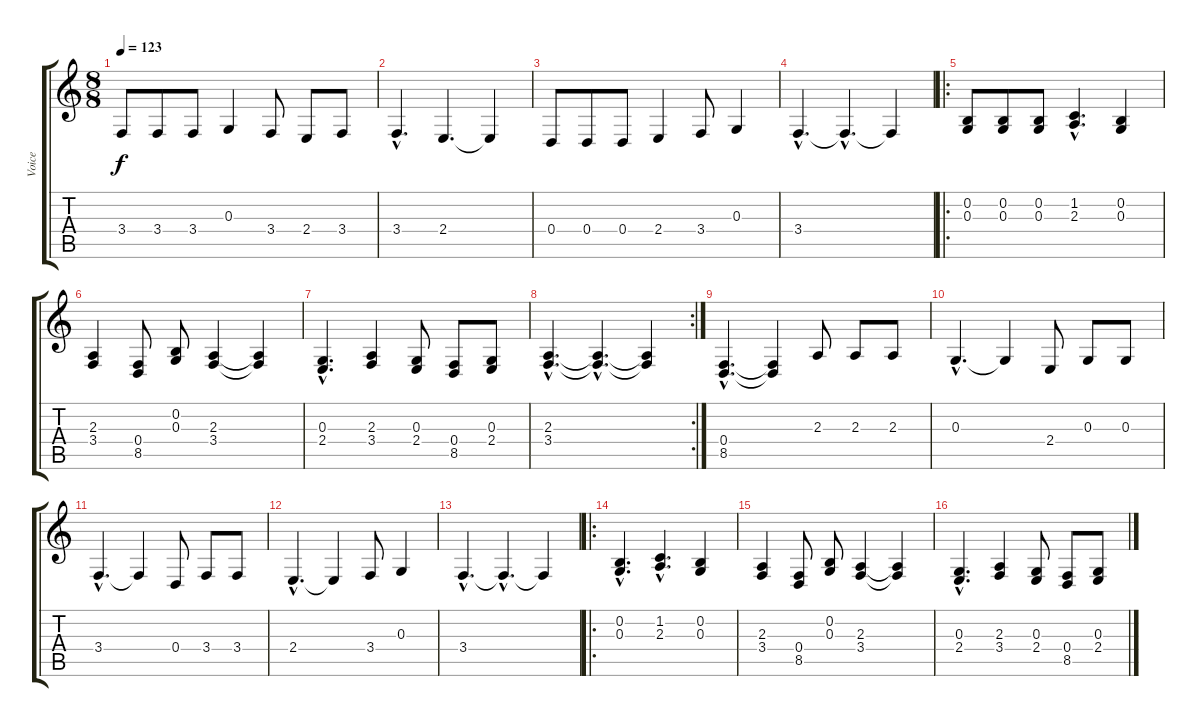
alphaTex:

\track ("Voice" "Voice") {instrument lead1square}
\staff {score tabs}
\tuning (E4 B3 G3 D3 A2 E2) {hide}
\ts (8 8)
\tempo 123
\clef g2
\ks c
3.4.8{dy f instrument lead1square} 3.4.8 3.4.8 0.3.4 3.4.8 2.4.8 3.4.8 |
3.4{hac}.4{d} 2.4.4{d} 2.4{t}.4 |
0.4.8 0.4.8 0.4.8 2.4.4 3.4.8 0.3.4 |
3.4{hac}.4{d} 3.4{hac t}.4{d} 3.4{t}.4 |
\ro
(0.2 0.3).8 (0.2 0.3).8 (0.2 0.3).8 (1.2{hac} 2.3{hac}).4{d} (0.2 0.3).4 |
(2.3 3.4).4 (0.4 8.5).8 (0.2 0.3).8 (2.3 3.4).4 (2.3{t} 3.4{t}).4 |
(0.3{hac} 2.4{hac}).4{d} (2.3 3.4).4 (0.3 2.4).8 (0.4 8.5).8 (0.3 2.4).8 |
\rc 2
(2.3{hac} 3.4{hac}).4{d} (2.3{hac t} 3.4{hac t}).4{d} (2.3{t} 3.4{t}).4 |
(0.4{hac} 8.5{hac}).4{d} (0.4{t} 8.5{t}).4 2.3.8 2.3.8 2.3.8 |
0.3{hac}.4{d} 0.3{t}.4 2.4.8 0.3.8 0.3.8 |
3.4{hac}.4{d} 3.4{t}.4 0.4.8 3.4.8 3.4.8 |
2.4{hac}.4{d} 2.4{t}.4 3.4.8 0.3.4 |
3.4{hac}.4{d} 3.4{hac t}.4{d} 3.4{t}.4 |
\ro
(0.2{hac} 0.3{hac}).4{d} (1.2{hac} 2.3{hac}).4{d} (0.2 0.3).4 |
(2.3 3.4).4 (0.4 8.5).8 (0.2 0.3).8 (2.3 3.4).4 (2.3{t} 3.4{t}).4 |
(0.3{hac} 2.4{hac}).4{d} (2.3 3.4).4 (0.3 2.4).8 (0.4 8.5).8 (0.3 2.4).8
